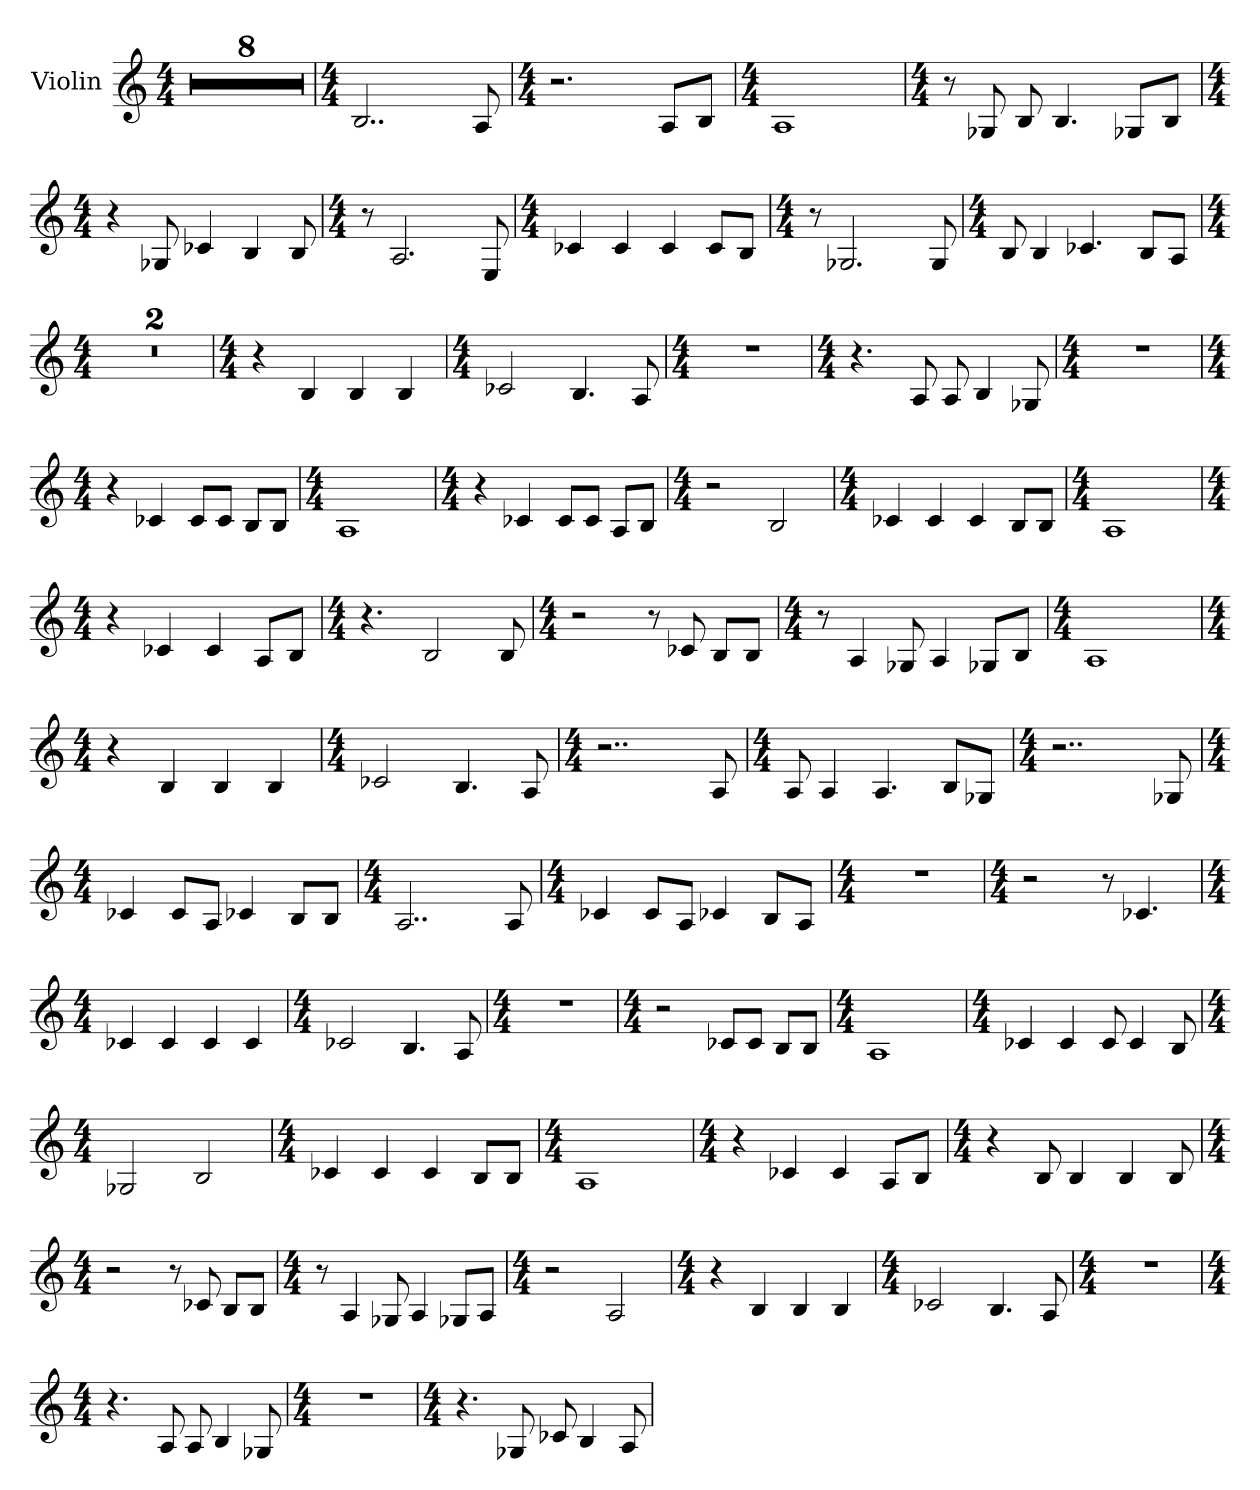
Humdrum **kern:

**kern
*part1
*staff1
*I"Violin
*I'Vln
*M4/4
=
1r
=
*M4/4
1r
=
*M4/4
1r
=
*M4/4
1r
=
*M4/4
1r
=
*M4/4
1r
=
*M4/4
1r
=
*M4/4
1r
=
*M4/4
2..B
8A
=
*M4/4
2.r
8AL
8BJ
=
*M4/4
1A
=
*M4/4
8r
8G-X
8B
4.B
8G-XL
8BJ
=
*M4/4
4r
8G-X
4c-X
4B
8B
=
*M4/4
8r
2.A
8E
=
*M4/4
4c-X
4c-
4c-
8c-L
8BJ
=
*M4/4
8r
2.G-X
8G-
=
*M4/4
8B
4B
4.c-X
8BL
8AJ
=
*M4/4
1r
=
*M4/4
1r
=
*M4/4
4r
4B
4B
4B
=
*M4/4
2c-X
4.B
8A
=
*M4/4
1r
=
*M4/4
4.r
8A
8A
4B
8G-X
=
*M4/4
1r
=
*M4/4
4r
4c-X
8c-L
8c-J
8BL
8BJ
=
*M4/4
1A
=
*M4/4
4r
4c-X
8c-L
8c-J
8AL
8BJ
=
*M4/4
2r
2B
=
*M4/4
4c-X
4c-
4c-
8BL
8BJ
=
*M4/4
1A
=
*M4/4
4r
4c-X
4c-
8AL
8BJ
=
*M4/4
4.r
2B
8B
=
*M4/4
2r
8r
8c-X
8BL
8BJ
=
*M4/4
8r
4A
8G-X
4A
8G-XL
8BJ
=
*M4/4
1A
=
*M4/4
4r
4B
4B
4B
=
*M4/4
2c-X
4.B
8A
=
*M4/4
2..r
8A
=
*M4/4
8A
4A
4.A
8BL
8G-XJ
=
*M4/4
2..r
8G-X
=
*M4/4
4c-X
8c-L
8AJ
4c-X
8BL
8BJ
=
*M4/4
2..A
8A
=
*M4/4
4c-X
8c-L
8AJ
4c-X
8BL
8AJ
=
*M4/4
1r
=
*M4/4
2r
8r
4.c-X
=
*M4/4
4c-X
4c-
4c-
4c-
=
*M4/4
2c-X
4.B
8A
=
*M4/4
1r
=
*M4/4
2r
8c-XL
8c-J
8BL
8BJ
=
*M4/4
1A
=
*M4/4
4c-X
4c-
8c-
4c-
8B
=
*M4/4
2G-X
2B
=
*M4/4
4c-X
4c-
4c-
8BL
8BJ
=
*M4/4
1A
=
*M4/4
4r
4c-X
4c-
8AL
8BJ
=
*M4/4
4r
8B
4B
4B
8B
=
*M4/4
2r
8r
8c-X
8BL
8BJ
=
*M4/4
8r
4A
8G-X
4A
8G-XL
8AJ
=
*M4/4
2r
2A
=
*M4/4
4r
4B
4B
4B
=
*M4/4
2c-X
4.B
8A
=
*M4/4
1r
=
*M4/4
4.r
8A
8A
4B
8G-X
=
*M4/4
1r
=
*M4/4
4.r
8G-X
8c-X
4B
8A
=
*-
